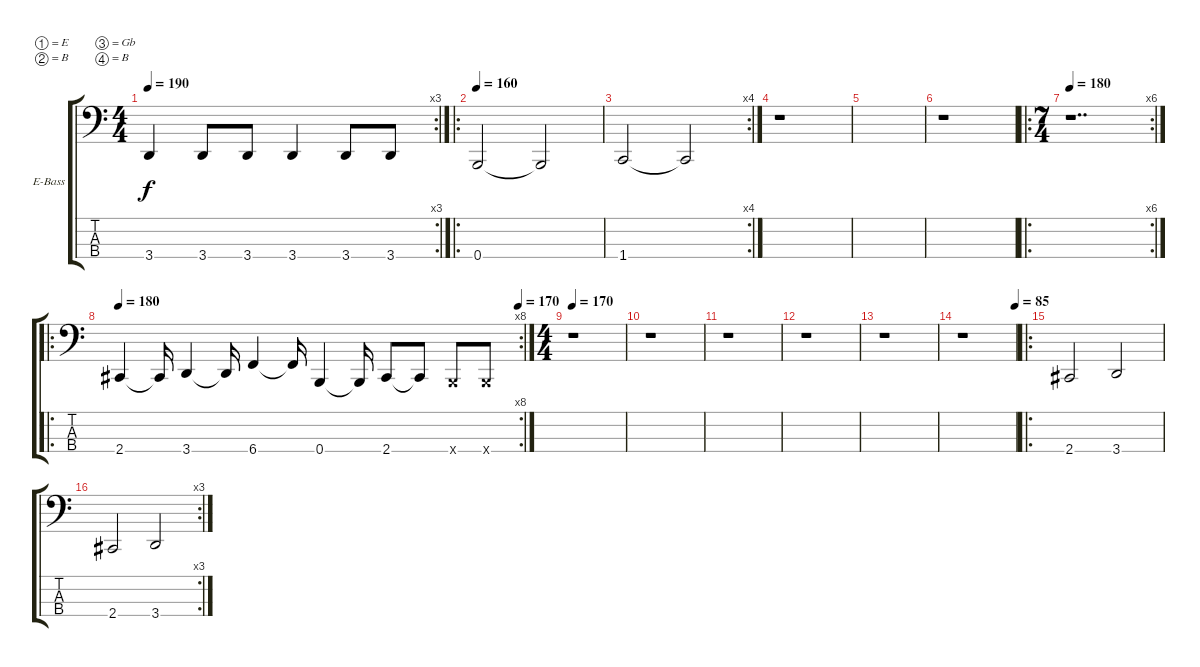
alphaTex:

\bracketExtendMode groupsimilarinstruments
\firstSystemTrackNameOrientation horizontal
\otherSystemsTrackNameOrientation horizontal
\track ("Adam Duce" "E-Bass") {instrument electricbasspick}
\staff {score tabs}
\tuning (E2 B1 Gb1 B0)
\rc 3
\ts (4 4)
\tempo 190
\clef f4
\ks c
3.4.4{dy f} 3.4.8 3.4.8 3.4.4 3.4.8 3.4.8 |
\ro
\tempo 160
0.4.2 0.4{t}.2 |
\rc 4
1.4.2 1.4{t}.2 |
r.1 |
|
r.1 |
\ro
\rc 6
\ts (7 4)
\tempo 180
r.1{dd} |
\ro
\rc 8
\tempo 180
\tempo (170 1)
2.4.4 2.4{t}.16 3.4.4 3.4{t}.16 6.4.4 6.4{t}.16 0.4.4 0.4{t}.16 2.4.8 2.4{t}.8 0.4{x}.8 0.4{x}.8 |
\ts (4 4)
\tempo 170
r.1 |
r.1 |
r.1 |
r.1 |
r.1 |
\tempo (85 1)
r.1 |
\ro
2.4.2 3.4.2 |
\rc 3
2.4.2 3.4.2
